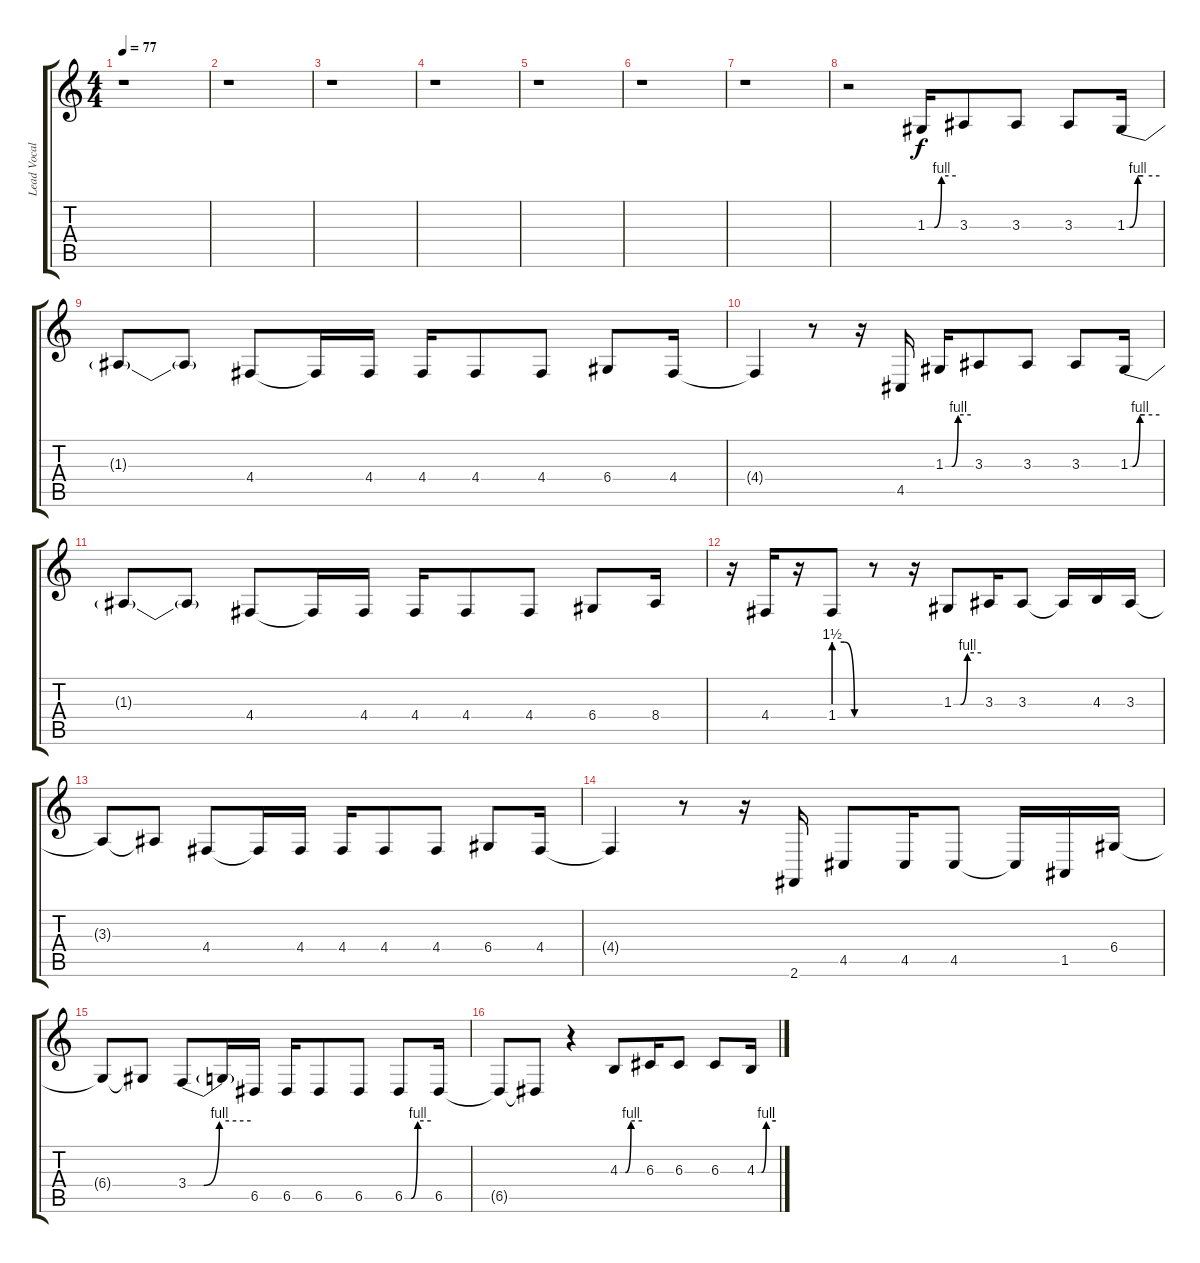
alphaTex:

\track ("Lead Vocal" "Lead Vocal") {instrument lead2sawtooth}
\staff {score tabs}
\tuning (E4 B3 G3 D3 A2 E2) {hide}
\ts (4 4)
\tempo 77
\clef g2
\ks c
r.1{dy f instrument lead2sawtooth} |
r.1 |
r.1 |
r.1 |
r.1 |
r.1 |
r.1 |
r.2 1.3{be (custom 0 0 15 0 30 4 60 4)}.16 3.3.8 3.3.8 3.3.8 1.3{be (custom 0 0 5 0 20 4 30 4 60 4)}.16 |
1.3{t}.8 1.3{t}.8 4.4.8 4.4{t}.16 4.4.16 4.4.16 4.4.8 4.4.8 6.4.8 4.4.16 |
4.4{t}.4 r.8 r.16 4.5.16 1.3{be (custom 0 0 15 0 30 4 60 4)}.16 3.3.8 3.3.8 3.3.8 1.3{be (custom 0 0 5 0 20 4 30 4 60 4)}.16 |
1.3{t}.8 1.3{t}.8 4.4.8 4.4{t}.16 4.4.16 4.4.16 4.4.8 4.4.8 6.4.8 8.4.16 |
r.16 4.4.16 r.16 1.4{be (custom 0 6 20 6 40 0 60 0)}.8 r.8 r.16 1.3{be (custom 0 0 15 0 30 4 60 4)}.8 3.3.16 3.3.8 3.3{t}.16 4.3.16 3.3.16 |
3.3{t}.8 3.3{t}.8 4.4.8 4.4{t}.16 4.4.16 4.4.16 4.4.8 4.4.8 6.4.8 4.4.16 |
4.4{t}.4 r.8 r.16 2.6.16 4.5.8 4.5.16 4.5.8 4.5{t}.16 1.5.16 6.4.16 |
6.4{t}.8 6.4{t}.8 3.4{be (custom 0 0 15 0 30 4 60 4)}.8 3.4{t}.16 6.5.16 6.5.16 6.5.8 6.5.8 6.5{be (custom 0 0 15 0 30 4 60 4)}.8 6.5.16 |
6.5{t}.8 6.5{t}.8 r.4 4.3{be (custom 0 0 15 0 30 4 60 4)}.8 6.3.16 6.3.8 6.3.8 4.3{be (custom 0 0 15 0 30 4 60 4)}.16
